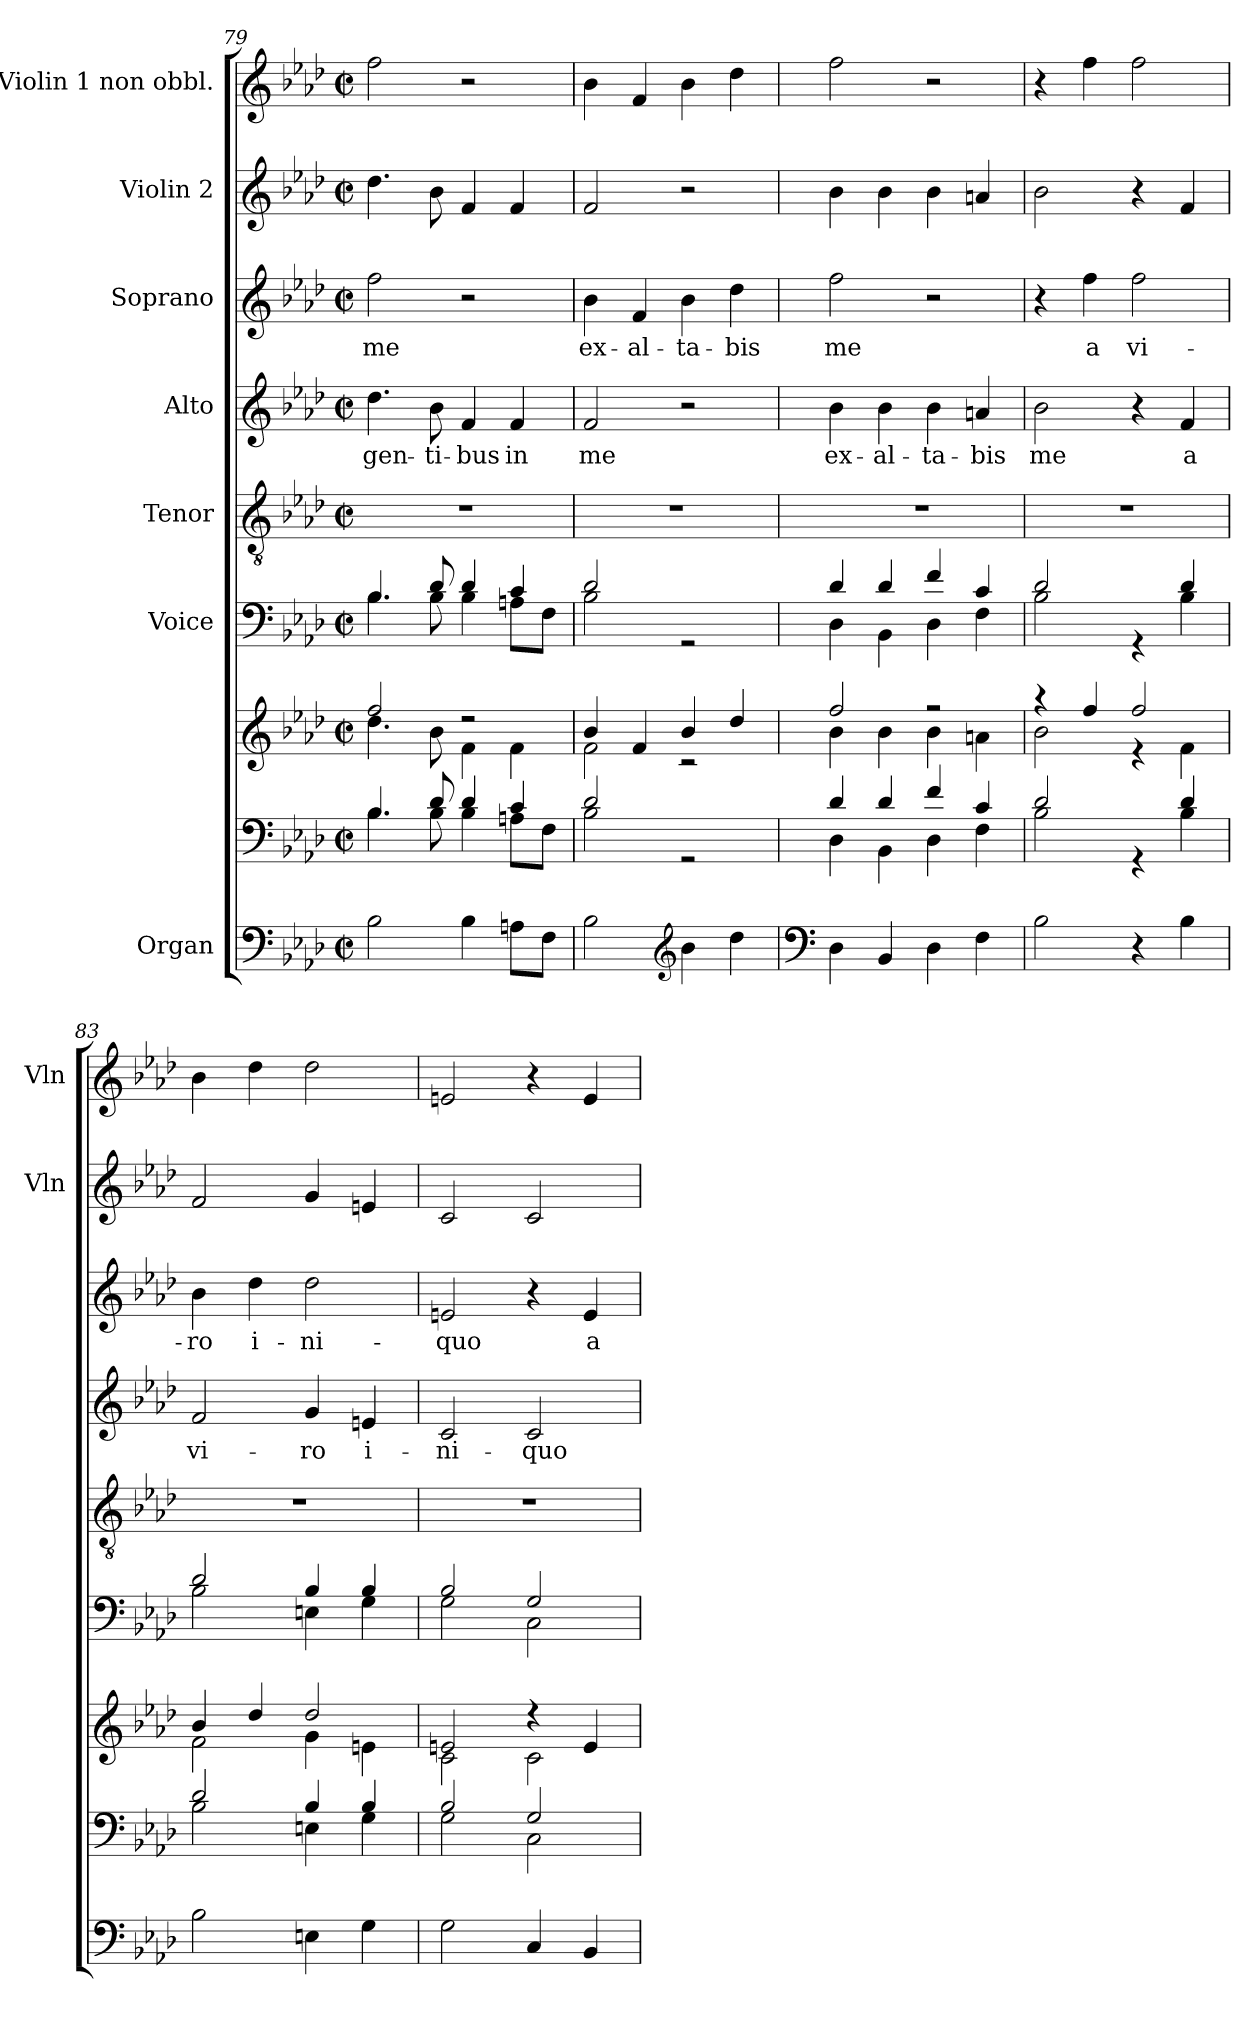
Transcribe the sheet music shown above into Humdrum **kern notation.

**kern	**kern	**kern	**kern	**kern	**kern	**text	**kern	**text	**kern	**kern
*part7	*part7	*part7	*part6	*part5	*part4	*part4	*part3	*part3	*part2	*part1
*staff9	*staff8	*staff7	*staff6	*staff5	*staff4	*staff4	*staff3	*staff3	*staff2	*staff1
*I"Organ	*	*	*I"Voice	*I"Tenor	*I"Alto	*	*I"Soprano	*	*I"Violin 2	*I"Violin 1  non obbl.
*	*	*	*	*	*	*	*	*	*I'Vln	*I'Vln
*clefF4	*clefF4	*clefG2	*clefF4	*clefGv2	*clefG2	*	*clefG2	*	*clefG2	*clefG2
*k[b-e-a-d-]	*k[b-e-a-d-]	*k[b-e-a-d-]	*k[b-e-a-d-]	*k[b-e-a-d-]	*k[b-e-a-d-]	*	*k[b-e-a-d-]	*	*k[b-e-a-d-]	*k[b-e-a-d-]
*M2/2	*M2/2	*M2/2	*M2/2	*M2/2	*M2/2	*	*M2/2	*	*M2/2	*M2/2
*met(c|)	*met(c|)	*met(c|)	*met(c|)	*met(c|)	*met(c|)	*	*met(c|)	*	*met(c|)	*met(c|)
=79	=79	=79	=79	=79	=79	=79	=79	=79	=79	=79
*	*^	*^	*^	*	*	*	*	*	*	*
!	!	!	!	!	!	!	!	!	!LO:LY:b	!	!LO:LY:b	!	!
2B-\	4.B-/	4.B-\	2ff/	4.dd-\	4.B-/	4.B-\	1r	4.dd-\	-gen-	2ff\	me	4.dd-\	2ff\
!	!	!	!	!	!	!	!	!	!LO:LY:b	!	!	!	!
.	8d-/	8B-\	.	8b-\	8d-/	8B-\	.	8b-\	-ti-	.	.	8b-\	.
!	!	!	!	!	!	!	!	!	!LO:LY:b	!	!	!	!
4B-\	4d-/	4B-\	2r	4f\	4d-/	4B-\	.	4f/	-bus	2r	.	4f/	2r
!	!	!	!	!	!	!	!	!	!LO:LY:b	!	!	!	!
8An\L	4c/	8An\L	.	4f\	4c/	8An\L	.	4f/	in	.	.	4f/	.
8F\J	.	8F\J	.	.	.	8F\J	.	.	.	.	.	.	.
=80	=80	=80	=80	=80	=80	=80	=80	=80	=80	=80	=80	=80	=80
!	!	!	!	!	!	!	!	!	!LO:LY:b	!	!LO:LY:b	!	!
2B-\	2d-/	2B-\	4b-/	2f\	2d-/	2B-\	1r	2f/	me	4b-\	ex-	2f/	4b-\
!	!	!	!	!	!	!	!	!	!	!	!LO:LY:b	!	!
.	.	.	4f/	.	.	.	.	.	.	4f/	-al-	.	4f/
*clefG2	*	*	*	*	*	*	*	*	*	*	*	*	*
!	!	!	!	!	!	!	!	!	!	!	!LO:LY:b	!	!
4b-\	2rGG	2ryy	4b-/	2r	2rGG	2ryy	.	2r	.	4b-\	-ta-	2r	4b-\
!	!	!	!	!	!	!	!	!	!	!	!LO:LY:b	!	!
4dd-\	.	.	4dd-/	.	.	.	.	.	.	4dd-\	-bis	.	4dd-\
=81	=81	=81	=81	=81	=81	=81	=81	=81	=81	=81	=81	=81	=81
*clefF4	*	*	*	*	*	*	*	*	*	*	*	*	*
!	!	!	!	!	!	!	!	!	!LO:LY:b	!	!LO:LY:b	!	!
4D-\	4d-/	4D-\	2ff/	4b-\	4d-/	4D-\	1r	4b-\	ex-	2ff\	me	4b-\	2ff\
!	!	!	!	!	!	!	!	!	!LO:LY:b	!	!	!	!
4BB-/	4d-/	4BB-\	.	4b-\	4d-/	4BB-\	.	4b-\	-al-	.	.	4b-\	.
!	!	!	!	!	!	!	!	!	!LO:LY:b	!	!	!	!
4D-\	4f/	4D-\	2r	4b-\	4f/	4D-\	.	4b-\	-ta-	2r	.	4b-\	2r
!	!	!	!	!	!	!	!	!	!LO:LY:b	!	!	!	!
4F\	4c/	4F\	.	4an\	4c/	4F\	.	4an/	-bis	.	.	4an/	.
=82	=82	=82	=82	=82	=82	=82	=82	=82	=82	=82	=82	=82	=82
!	!	!	!	!	!	!	!	!	!LO:LY:b	!	!	!	!
2B-\	2d-/	2B-\	4r	2b-\	2d-/	2B-\	1r	2b-\	me	4r	.	2b-\	4r
!	!	!	!	!	!	!	!	!	!	!	!LO:LY:b	!	!
.	.	.	4ff/	.	.	.	.	.	.	4ff\	a	.	4ff\
!	!	!	!	!	!	!	!	!	!	!	!LO:LY:b	!	!
4r	4rGG	4ryy	2ff/	4r	4rGG	4ryy	.	4r	.	2ff\	vi-	4r	2ff\
!	!	!	!	!	!	!	!	!	!LO:LY:b	!	!	!	!
4B-\	4d-/	4B-\	.	4f\	4d-/	4B-\	.	4f/	a	.	.	4f/	.
=83	=83	=83	=83	=83	=83	=83	=83	=83	=83	=83	=83	=83	=83
!	!	!	!	!	!	!	!	!	!LO:LY:b	!	!LO:LY:b	!	!
2B-\	2d-/	2B-\	4b-/	2f\	2d-/	2B-\	1r	2f/	vi-	4b-\	-ro	2f/	4b-\
!	!	!	!	!	!	!	!	!	!	!	!LO:LY:b	!	!
.	.	.	4dd-/	.	.	.	.	.	.	4dd-\	i-	.	4dd-\
!	!	!	!	!	!	!	!	!	!LO:LY:b	!	!LO:LY:b	!	!
4En\	4B-/	4En\	2dd-/	4g\	4B-/	4En\	.	4g/	-ro	2dd-\	-ni-	4g/	2dd-\
!	!	!	!	!	!	!	!	!	!LO:LY:b	!	!	!	!
4G\	4B-/	4G\	.	4en\	4B-/	4G\	.	4en/	i-	.	.	4en/	.
=84	=84	=84	=84	=84	=84	=84	=84	=84	=84	=84	=84	=84	=84
!	!	!	!	!	!	!	!	!	!LO:LY:b	!	!LO:LY:b	!	!
2G\	2B-/	2G\	2en/	2c\	2B-/	2G\	1r	2c/	-ni-	2en/	-quo	2c/	2en/
!	!	!	!	!	!	!	!	!	!LO:LY:b	!	!	!	!
4C/	2G/	2C\	4r	2c\	2G/	2C\	.	2c/	-quo	4r	.	2c/	4r
!	!	!	!	!	!	!	!	!	!	!	!LO:LY:b	!	!
4BB-/	.	.	4e/	.	.	.	.	.	.	4e/	a	.	4e/
*	*v	*v	*	*	*v	*v	*	*	*	*	*	*	*
*	*	*v	*v	*	*	*	*	*	*	*	*
=	=	=	=	=	=	=	=	=	=	=
*-	*-	*-	*-	*-	*-	*-	*-	*-	*-	*-
